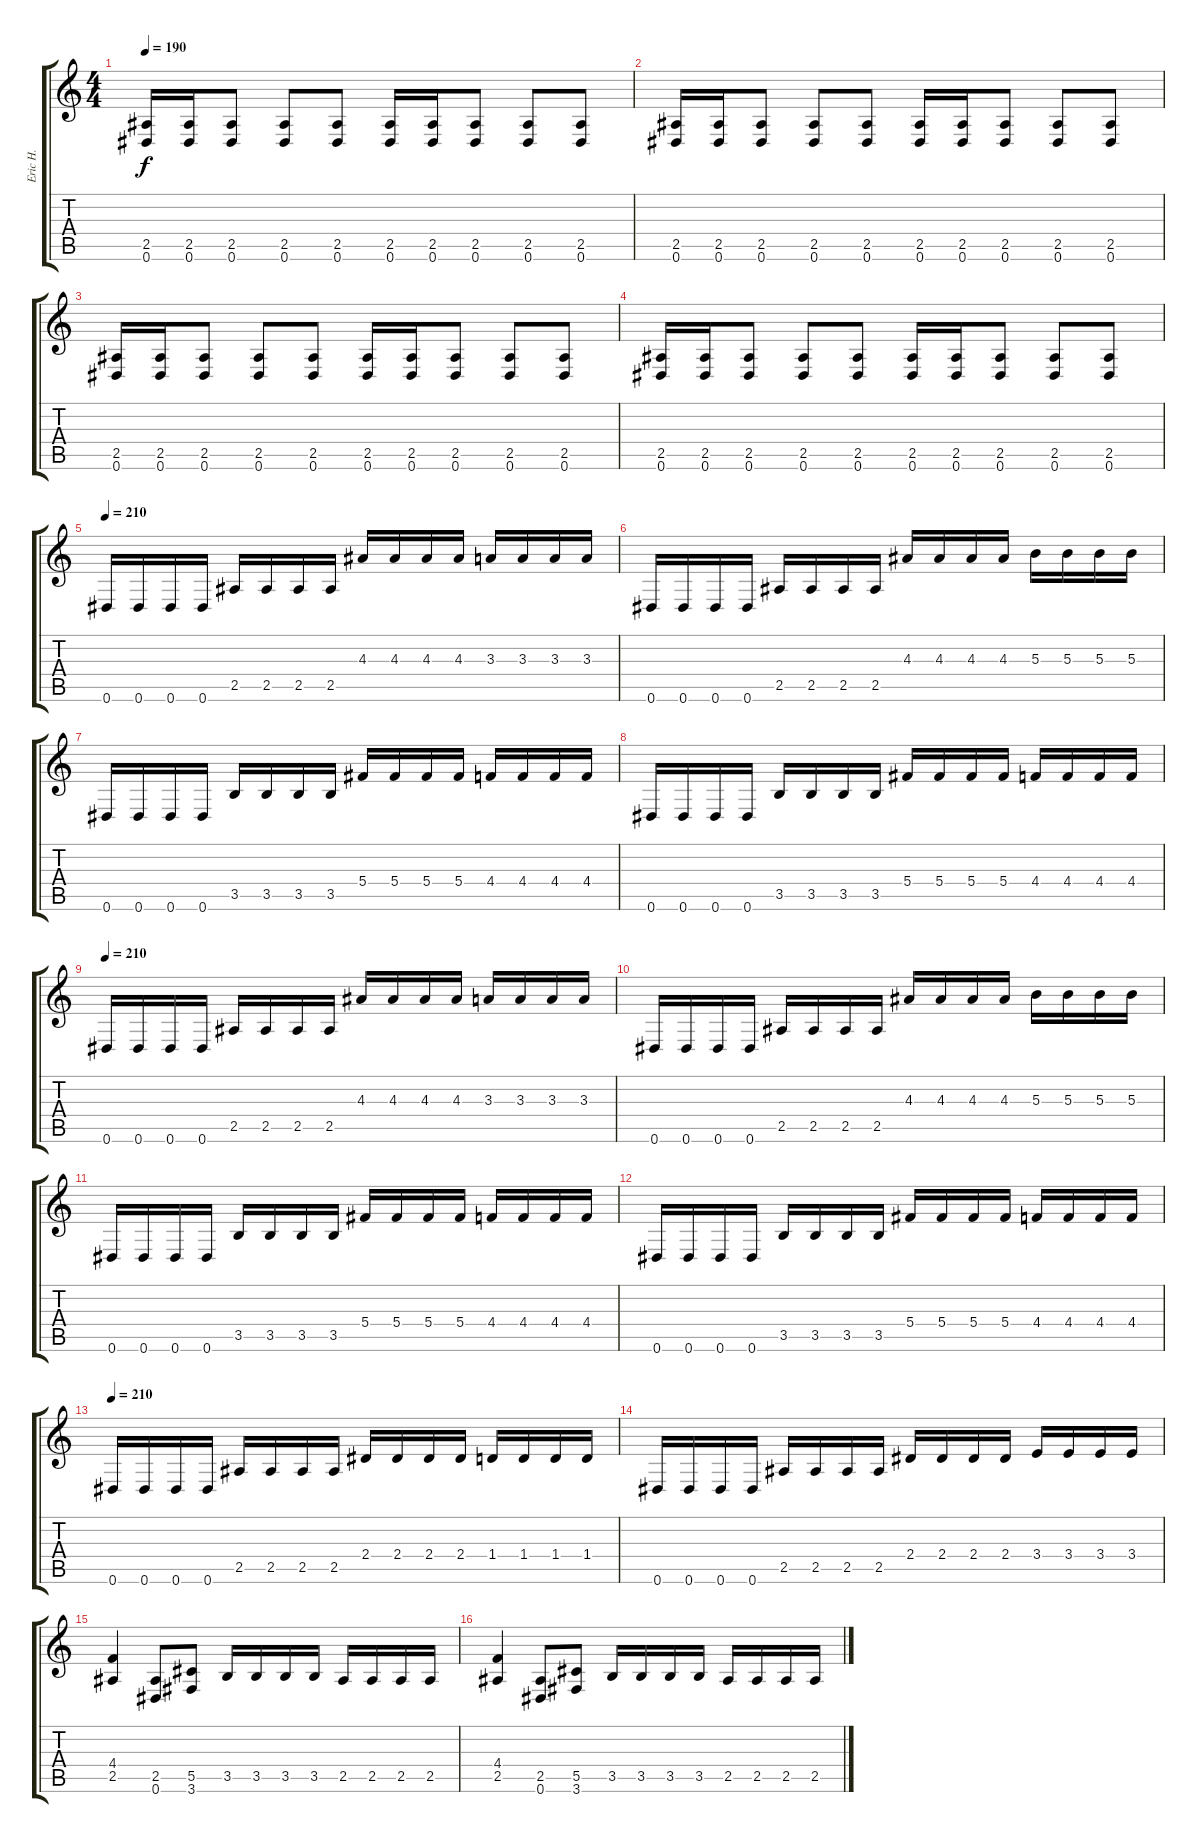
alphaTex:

\track ("Eric H." "Eric H.") {instrument distortionguitar}
\staff {score tabs}
\tuning (Eb4 Bb3 Gb3 Db3 Ab2 Eb2) {hide}
\ts (4 4)
\tempo 190
\clef g2
\ks c
(2.5 0.6).16{dy f} (2.5 0.6).16 (2.5 0.6).8 (2.5 0.6).8 (2.5 0.6).8 (2.5 0.6).16 (2.5 0.6).16 (2.5 0.6).8 (2.5 0.6).8 (2.5 0.6).8 |
(2.5 0.6).16 (2.5 0.6).16 (2.5 0.6).8 (2.5 0.6).8 (2.5 0.6).8 (2.5 0.6).16 (2.5 0.6).16 (2.5 0.6).8 (2.5 0.6).8 (2.5 0.6).8 |
(2.5 0.6).16 (2.5 0.6).16 (2.5 0.6).8 (2.5 0.6).8 (2.5 0.6).8 (2.5 0.6).16 (2.5 0.6).16 (2.5 0.6).8 (2.5 0.6).8 (2.5 0.6).8 |
(2.5 0.6).16 (2.5 0.6).16 (2.5 0.6).8 (2.5 0.6).8 (2.5 0.6).8 (2.5 0.6).16 (2.5 0.6).16 (2.5 0.6).8 (2.5 0.6).8 (2.5 0.6).8 |
\tempo 210
0.6.16 0.6.16 0.6.16 0.6.16 2.5.16 2.5.16 2.5.16 2.5.16 4.3.16 4.3.16 4.3.16 4.3.16 3.3.16 3.3.16 3.3.16 3.3.16 |
0.6.16 0.6.16 0.6.16 0.6.16 2.5.16 2.5.16 2.5.16 2.5.16 4.3.16 4.3.16 4.3.16 4.3.16 5.3.16 5.3.16 5.3.16 5.3.16 |
0.6.16 0.6.16 0.6.16 0.6.16 3.5.16 3.5.16 3.5.16 3.5.16 5.4.16 5.4.16 5.4.16 5.4.16 4.4.16 4.4.16 4.4.16 4.4.16 |
0.6.16 0.6.16 0.6.16 0.6.16 3.5.16 3.5.16 3.5.16 3.5.16 5.4.16 5.4.16 5.4.16 5.4.16 4.4.16 4.4.16 4.4.16 4.4.16 |
\tempo 210
0.6.16 0.6.16 0.6.16 0.6.16 2.5.16 2.5.16 2.5.16 2.5.16 4.3.16 4.3.16 4.3.16 4.3.16 3.3.16 3.3.16 3.3.16 3.3.16 |
0.6.16 0.6.16 0.6.16 0.6.16 2.5.16 2.5.16 2.5.16 2.5.16 4.3.16 4.3.16 4.3.16 4.3.16 5.3.16 5.3.16 5.3.16 5.3.16 |
0.6.16 0.6.16 0.6.16 0.6.16 3.5.16 3.5.16 3.5.16 3.5.16 5.4.16 5.4.16 5.4.16 5.4.16 4.4.16 4.4.16 4.4.16 4.4.16 |
0.6.16 0.6.16 0.6.16 0.6.16 3.5.16 3.5.16 3.5.16 3.5.16 5.4.16 5.4.16 5.4.16 5.4.16 4.4.16 4.4.16 4.4.16 4.4.16 |
\tempo 210
0.6.16 0.6.16 0.6.16 0.6.16 2.5.16 2.5.16 2.5.16 2.5.16 2.4.16 2.4.16 2.4.16 2.4.16 1.4.16 1.4.16 1.4.16 1.4.16 |
0.6.16 0.6.16 0.6.16 0.6.16 2.5.16 2.5.16 2.5.16 2.5.16 2.4.16 2.4.16 2.4.16 2.4.16 3.4.16 3.4.16 3.4.16 3.4.16 |
(4.4 2.5).4 (2.5 0.6).8 (5.5 3.6).8 3.5.16 3.5.16 3.5.16 3.5.16 2.5.16 2.5.16 2.5.16 2.5.16 |
(4.4 2.5).4 (2.5 0.6).8 (5.5 3.6).8 3.5.16 3.5.16 3.5.16 3.5.16 2.5.16 2.5.16 2.5.16 2.5.16
